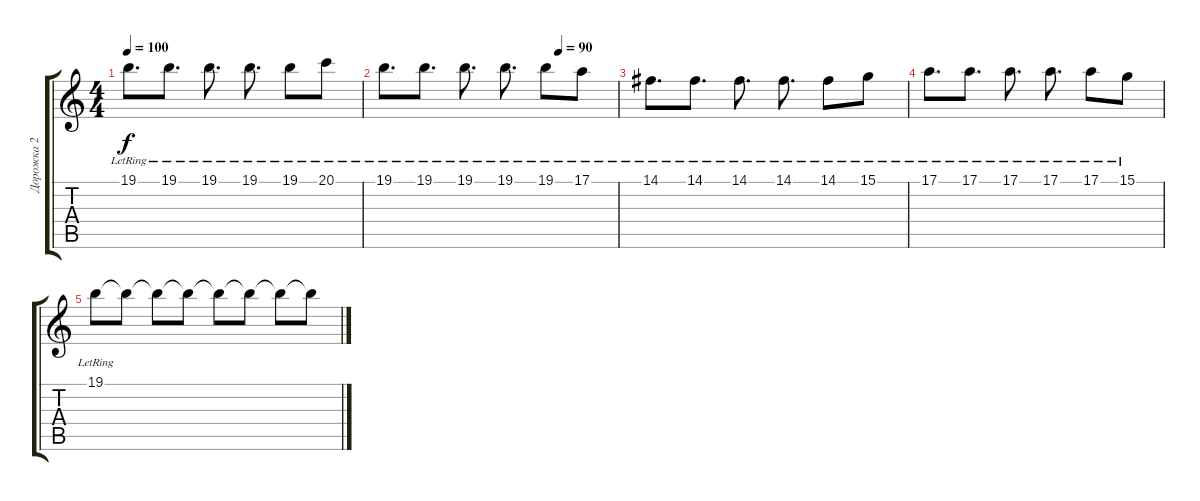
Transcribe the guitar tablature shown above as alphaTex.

\track ("Дорожка 2" "Дорожка 2") {instrument acousticgrandpiano}
\staff {score tabs}
\tuning (E4 B3 G3 D3 A2 E2) {hide}
\ts (4 4)
\tempo 100
\clef g2
\ks c
19.1{lr}.8{d dy f} 19.1{lr}.8{d} 19.1{lr}.8{d} 19.1{lr}.8{d} 19.1{lr}.8 20.1{lr}.8 |
\tempo (90 0.75)
19.1{lr}.8{d} 19.1{lr}.8{d} 19.1{lr}.8{d} 19.1{lr}.8{d} 19.1{lr}.8 17.1{lr}.8 |
14.1{lr}.8{d} 14.1{lr}.8{d} 14.1{lr}.8{d} 14.1{lr}.8{d} 14.1{lr}.8 15.1{lr}.8 |
17.1{lr}.8{d} 17.1{lr}.8{d} 17.1{lr}.8{d} 17.1{lr}.8{d} 17.1{lr}.8 15.1{lr}.8 |
19.1{lr}.8 19.1{t}.8 19.1{t}.8 19.1{t}.8 19.1{t}.8 19.1{t}.8 19.1{t}.8 19.1{t}.8
